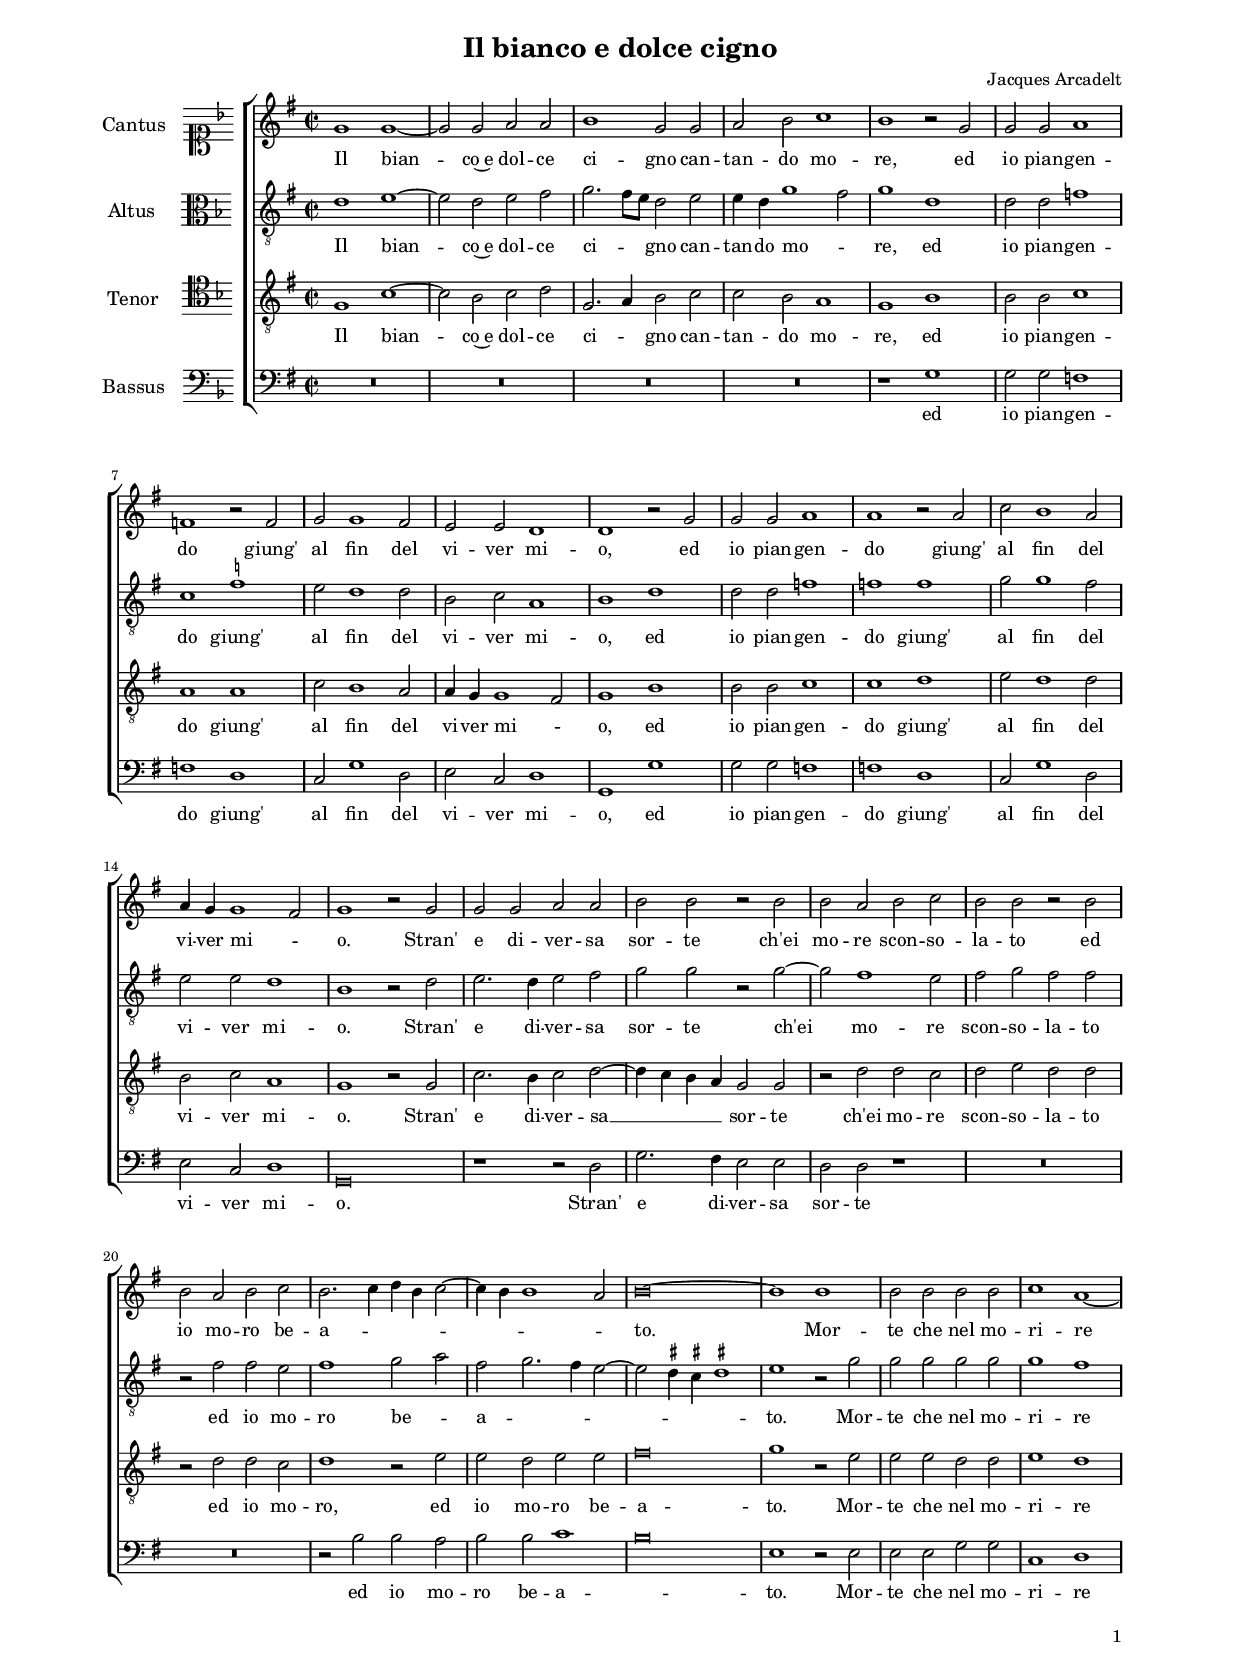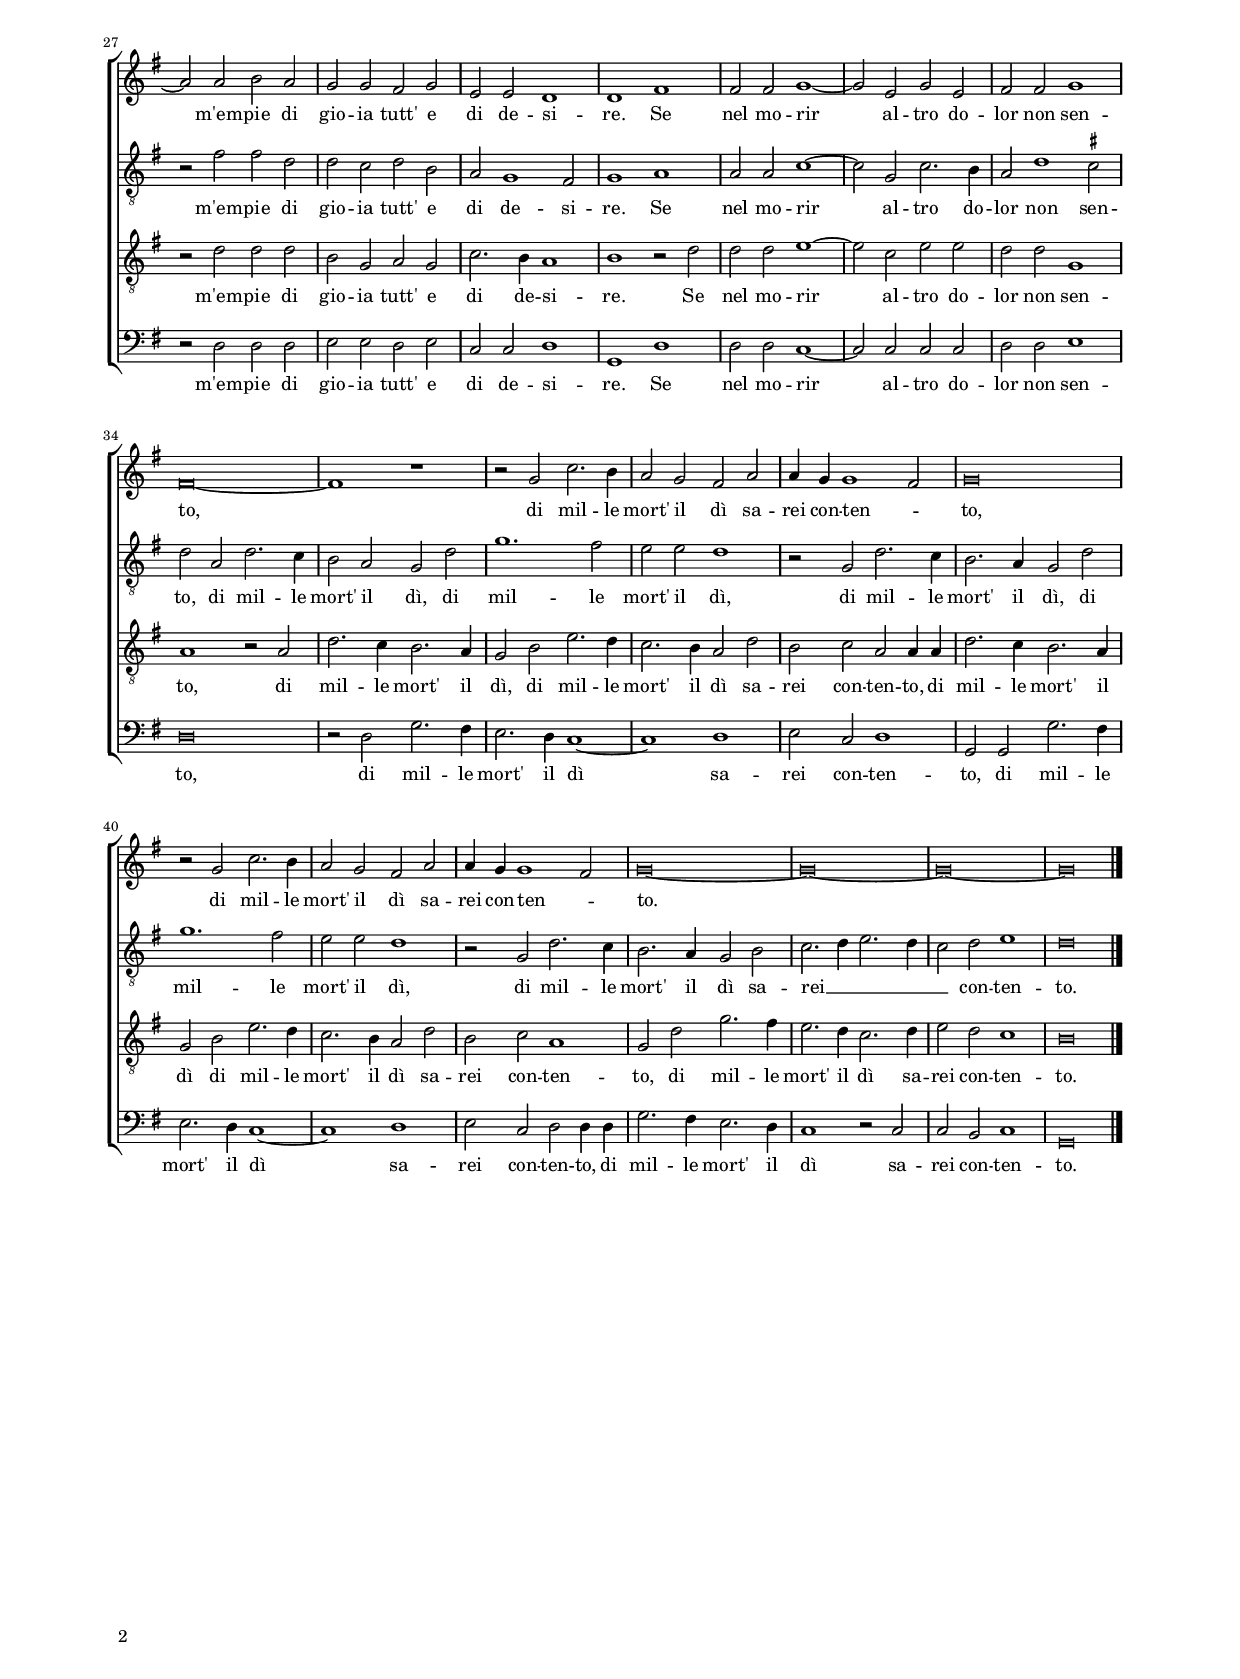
\header
{
  title="Il bianco e dolce cigno"
  composer="Jacques Arcadelt"
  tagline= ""
}

\version "2.18.2"
\language deutsch
#(set-global-staff-size 15)
% #(set-default-paper-size "letter")
#(ly:set-option 'point-and-click #f)

	
global = {
	\key f \major
	\time 2/2 \set Score.measureLength = #(ly:make-moment 2/1)
        \skip 1*2*46 \bar "|."
	}

	ficta = { \once \set suggestAccidentals = ##t }
	
	forget = #(define-music-function (parser location music) (ly:music?) #{
		\accidentalStyle forget
		$music
		\accidentalStyle default
		#})
	
	m = \melisma
	me = \melismaEnd


\paper
	{
	top-margin = 1.5 \cm
	bottom-margin = 0.9 \cm
	left-margin = 2 \cm
	right-margin = 2 \cm
	ragged-bottom = ##f
	ragged-last-bottom = ##t
	print-page-number = ##f
	system-system-spacing = #'((basic-distance . 17) (minimum-distance . 14) (padding . 6) (strechability . 150))
        oddFooterMarkup=\markup   \fill-line { "" \fromproperty #'page:page-number-string }
        evenFooterMarkup=\markup  \fill-line { \fromproperty #'page:page-number-string "" }
        last-bottom-spacing = #'((basic-distance . 12) (minimum-distance . 6) (padding . 4))
%	systems-per-page = 3
%       page-count = 3        
%	min-systems-per-page = 3
	}


incipitcantus = \markup { \score {
	{
	\set Staff.instrumentName = \markup { \fontsize #1 "Cantus" }
	\key f \major
	\clef soprano
	s4 \bar ""
	}
	\layout  {
	raggedright = ##t
	indent = 1.6 \cm
	line-width = 2.2\cm
	\context { \Staff \remove Time_signature_engraver }
	\override Staff.Clef.Y-extent = #'(0 . 0)
	}} \hspace #1 }
	
      
incipitaltus = \markup { \score {
	{
	\set Staff.instrumentName = \markup { \fontsize #1 "Altus" }
	\key f \major
	\clef alto
	s4 \bar ""
	}
	\layout  {
	raggedright = ##t
	indent = 1.6 \cm
	line-width = 2.2\cm
	\context { \Staff \remove Time_signature_engraver }
	\override Staff.Clef.Y-extent = #'(0 . 0)
	}} \hspace #1 }


incipittenor = \markup { \score {
	{
	\set Staff.instrumentName = \markup { \fontsize #1 "Tenor" }
	\key f \major
	\clef tenor
	s4 \bar ""
	}
	\layout  {
	raggedright = ##t
	indent = 1.6 \cm
	line-width = 2.2\cm
	\context { \Staff \remove Time_signature_engraver }
	\override Staff.Clef.Y-extent = #'(0 . 0)
	}} \hspace #1 }


incipitbassus = \markup { \score {
	{
	\set Staff.instrumentName = \markup { \fontsize #1 "Bassus" }
	\key f \major
	\clef bass
	s4 \bar ""
	}
	\layout  {
	raggedright = ##t
	indent = 1.6 \cm
	line-width = 2.2\cm
	\context { \Staff \remove Time_signature_engraver }
	\override Staff.Clef.Y-extent = #'(0 . 0)
	}} \hspace #1 }


cantus =  \relative c''
	{
	f,1 f~
	f2 f g g
	a1 f2 f
	g2 a b1
%5
	a1 r2 f |
	f2 f g1
	es1 r2 es
	f2 f1 e2
	d2 d c1
%10
	c1 r2 f |
	f2 f g1
	g1 r2 g
	b2 a1 g2
	g4 f f1 e2
%15
	f1 r2 f |
	f2 f g g
	a2 a r a
	a2 g a b
	a2 a r a
%20
	a2 g a b |
	a2. b4 c a b2~
	b4 a a1 g2
	a\breve~
	a1 a
%25
	a2 a a a |
	b1 g~
	g2 g a g
	f2 f e f
	d2 d c1
%30
	c1 e |
	e2 e f1~
	f2 d f d
	e2 e f1
	e\breve~
%35
	e1 r |
	r2 f b2. a4
	g2 f e g
	g4 f f1 e2
	f\breve
%40
	r2 f b2. a4 |
	g2 f e g
	g4 f f1 e2
	f\breve~
        f\breve~
%45
        f\breve~ |
        f\breve |
	}


altus =  \relative c'
        {
	c1 d~
	d2 c d e
	f2. e8 d c2 d
	d4 c f1 e2
%5
	f1 c |
	c2 c es1
	b1 \ficta es
	d2 c1 c2
	a2 b g1
%10
	a1 c |
	c2 c es1
	es1 es
	f2 f1 e2
	d2 d c1
%15
	a1 r2 c |
	d2. c4 d2 e
	f2 f r f~
	f2 e1 d2
	e2 f e e
%20
	r2 e e d |
	e1 f2 g
	e2 f2. e4 d2~
	d2 \ficta cis4 \ficta h \ficta cis!1
	d1 r2 f
%25
	f2 f f f |
	f1 e
	r2 e e c
	c2 b c a
	g2 f1 e2
%30
	f1 g |
	g2 g b1~
	b2 f b2. a4
	g2 c1 \ficta h2
	c2 g c2. b4
%35
	a2 g f c' |
	f1. e2
	d2 d c1
	r2 f, c'2. b4
	a2. g4 f2 c'
%40
	f1. e2 |
	d2 d c1
	r2 f, c'2. b4
	a2. g4 f2 a
	b2. c4 d2. c4
%45
	b2 c d1 |
	c\breve |
	}


tenor =  \relative c'
	{
	f,1 b~
	b2 a b c
	f,2. g4 a2 b
	b2 a g1
%5
	f1 a |
	a2 a b1
	g1 g
	b2 a1 g2
	g4 f f1 e2
%10
	f1 a |
	a2 a b1
	b1 c
	d2 c1 c2
	a2 b g1
%15
	f1 r2 f |
	b2. a4 b2 c~
	c4 b a g f2 f
	r2 c' c b
	c2 d c c
%20
	r2 c c b |
	c1 r2 d
	d2 c d d
	e\breve
	f1 r2 d
%25
	d2 d c c |
	d1 c
	r2 c c c
	a2 f g f
	b2. a4 g1
%30
	a1 r2 c |
	c2 c d1~
	d2 b d d
	c2 c f,1
	g1 r2 g
%35
	c2. b4 a2. g4 |
	f2 a d2. c4
	b2. a4 g2 c
	a2 b g g4 g
	c2. b4 a2. g4
%40
	f2 a d2. c4 |
	b2. a4 g2 c
	a2 b g1
	f2 c' f2. e4
	d2. c4 b2. c4
%45
	d2 c b1 |
	a\breve |
	}


bassus  =  \relative c
	{
	R\breve
	R\breve
	R\breve
	R\breve
%5
	r1 f |
	f2 f es1
        es1 c	
	b2 f'1 c2
	d2 b c1
%10
	f,1 f' |
	f2 f es1
	es1 c
	b2 f'1 c2
	d2 b c1
%15
	f,\breve |
	r1 r2 c'
	f2. e4 d2 d
	c2 c r1
	R\breve
%20
	R\breve |
	r2 a' a g
	a2 a b1
	a\breve
	d,1 r2 d
%25
	d2 d f f |
	b,1 c
	r2 c c c
	d2 d c d
	b2 b c1
%30
	f,1 c' |
	c2 c b1~
	b2 b b b
	c2 c d1
	c\breve
%35
	r2 c f2. e4 |
	d2. c4 b1~
	b1 c
	d2 b c1
	f,2 f f'2. e4
%40
	d2. c4 b1~ |
	b1 c
	d2 b c c4 c
	f2. e4 d2. c4
	b1 r2 b
%45
	b2 a b1 |
	f\breve |
	}

        
lyricscantus = \lyricmode {
	Il bian -- co~e dol -- ce ci -- gno can -- tan -- do mo -- re,
        ed io pian -- gen -- do giung' al fin del vi -- ver mi -- o,
        ed io pian -- gen -- do giung' al fin del vi -- ver mi -- _ o.
        Stran' e di -- ver -- sa sor -- te
        ch'ei mo -- re scon -- so -- la -- to
        ed io mo -- ro be -- a -- _ _ _ _ _ _ _ to.
        Mor -- te che nel mo -- ri -- re
        m'em -- pie di gio -- ia tutt' e di de -- si -- re.
        Se nel mo -- rir al -- tro do -- lor non sen -- to,
        di mil -- le mort' il dì sa -- rei con -- ten -- _ to,
        di mil -- le mort' il dì sa -- rei con -- ten -- _ to.
	}


lyricsaltus = \lyricmode {
	Il bian -- co~e dol -- ce ci -- _ _ gno can -- tan -- do mo -- _ re,
        ed io pian -- gen -- do giung' al fin del vi -- ver mi -- o,
        ed io pian -- gen -- do giung' al fin del vi -- ver mi -- o.
        Stran' e di -- ver -- sa sor -- te
        ch'ei mo -- re scon -- so -- la -- to
        ed io mo -- ro be -- _ a -- _ _ _ _ _ _ to.
        Mor -- te che nel mo -- ri -- re
        m'em -- pie di gio -- ia tutt' e di de -- si -- re.
        Se nel mo -- rir al -- tro do -- lor non sen -- to,
        di mil -- le mort' il dì,
        di mil -- le mort' il dì,
        di mil -- le mort' il dì,
        di mil -- le mort' il dì,
        di mil -- le mort' il dì sa -- rei __ _ _ _ _ con -- ten -- to.
	}


lyricstenor = \lyricmode {
	Il bian -- co~e dol -- ce ci -- _ gno can -- tan -- do mo -- re,
        ed io pian -- gen -- do giung' al fin del vi -- ver mi -- _ o,
        ed io pian -- gen -- do giung' al fin del vi -- ver mi -- o.
        Stran' e di -- ver -- sa __ _ _ _ sor -- te
        ch'ei mo -- re scon -- so -- la -- to
        ed io mo -- ro,
        ed io mo -- ro be -- a -- to.
        Mor -- te che nel mo -- ri -- re
        m'em -- pie di gio -- ia tutt' e di de -- si -- re.
        Se nel mo -- rir al -- tro do -- lor non sen -- to,
        di mil -- le mort' il dì,
        di mil -- le mort' il dì sa -- rei con -- ten -- to,
        di mil -- le mort' il dì
        di mil -- le mort' il dì sa -- rei con -- ten -- to,
        di mil -- le mort' il dì sa -- rei con -- ten -- to.
	}


lyricsbassus = \lyricmode {
        ed io pian -- gen -- do giung' al fin del vi -- ver mi -- o,
        ed io pian -- gen -- do giung' al fin del vi -- ver mi -- o.
        Stran' e di -- ver -- sa sor -- te
        ed io mo -- ro be -- a -- _ to.
        Mor -- te che nel mo -- ri -- re
        m'em -- pie di gio -- ia tutt' e di de -- si -- re.
        Se nel mo -- rir al -- tro do -- lor non sen -- to,
        di mil -- le mort' il dì sa -- rei con -- ten -- to,
        di mil -- le mort' il dì sa -- rei con -- ten -- to,
        di mil -- le mort' il dì sa -- rei con -- ten -- to.
	}


\score
{  
	\transpose f g {
	\new ChoirStaff \with { \override StaffGrouper.staff-staff-spacing.basic-distance = #13 }
	<<

	\new Staff << \global
	\new Voice="v1" {
		\set Staff.instrumentName=\incipitcantus
        %       \set Staff.instrumentName="S"
		\set Staff.midiInstrument = "reed organ"
		\clef "violin"
		\cantus }
	\new Lyrics \lyricsto "v1" {\lyricscantus }
	>>


	\new Staff << \global
	\new Voice="v2" {
		\set Staff.instrumentName=\incipitaltus
        %       \set Staff.instrumentName="A"
		\set Staff.midiInstrument = "reed organ"
		\clef "G_8" 
		\altus}
	\new Lyrics \lyricsto "v2" {\lyricsaltus }
	>>


	\new Staff << \global
	\new Voice="v3" {
		\set Staff.instrumentName=\incipittenor
        %       \set Staff.instrumentName="T"
		\set Staff.midiInstrument = "reed organ"
		\clef "G_8"
		\tenor }
	\new Lyrics \lyricsto "v3" {\lyricstenor }
	>>


	\new Staff << \global
	\new Voice="v4" {
		\set Staff.instrumentName=\incipitbassus
        %       \set Staff.instrumentName="B"
		\set Staff.midiInstrument = "reed organ"
		\clef "bass" 
		\bassus }
	\new Lyrics \lyricsto "v4" {\lyricsbassus}
	>>

	>>
	} % transpose

	\layout
	{
	indent = 2.3 \cm
%	\context { \Lyrics \override VerticalAxisGroup.nonstaff-relatedstaff-spacing.padding = #2 }
%	\context { \Lyrics \override LyricText.font-size = #1 }
	\context { \Staff \override TimeSignature.break-visibility = #end-of-line-invisible }
%       \context { \Staff \consists "Ambitus_engraver" }
%	\context { \Voice \override Slur.transparent = ##t }
	\context { \Score \override BarNumber.padding = #2 }
	\context { \Voice \override NoteHead.style = #'baroque }
	}

\midi
	{
    	\tempo 2 = 90
	}
	
}


% EOF
